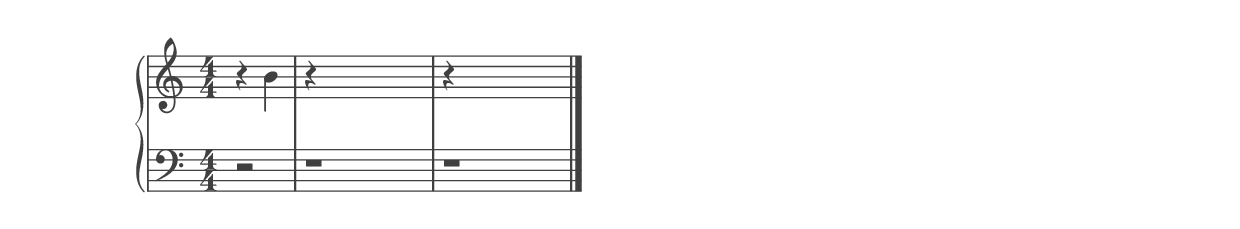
%% ----------------------------------------------------------------------------
%% Generated on: 2019 January 05
%% Note Name: B4
%% Octave: 4
%% Clef: treble
%% Filename: 088-51-4-treble-B4
%% ----------------------------------------------------------------------------

\version "2.19.82"

\include "../piano_note_colors.ly"

\header {
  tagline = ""
}

upper = {
  \clef treble
  \numericTimeSignature
  % treble note
  r4 b'4
  % treble octave (hidden)
  r4 \hideNotes b4 b'4 b''4
  % treble octave (hidden) repeat
  \unHideNotes
  r4 \hideNotes b4 b'4 b''4
  \bar "|."
}

lower = {
  \clef bass
  \numericTimeSignature
  % bass note in color
  r2
  % bass octave (hidden)
  r1
  % bass octave (hidden) repeat
  \unHideNotes
  r1
}

\score {
  \new PianoStaff <<
    \context Score
    \applyContext #(override-color-for-all-grobs default-black)
    \time 4/4
    \partial 2
    \new Staff = upper { \upper }
    \new Staff = lower { \lower }
  >>
  \layout { }
  \midi { }
}